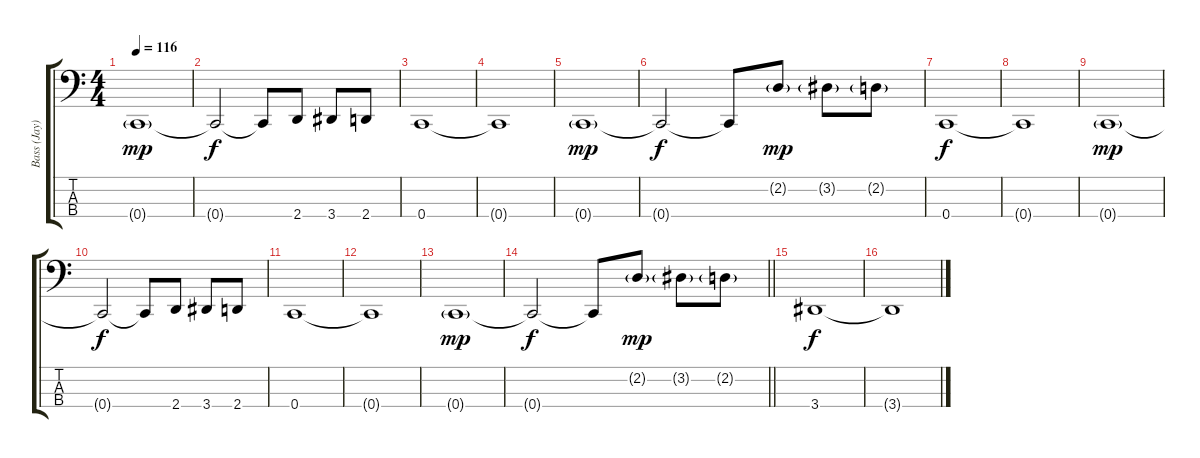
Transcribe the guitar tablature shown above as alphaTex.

\track ("Bass (Jay)" "Bass (Jay)") {instrument electricbasspick}
\staff {score tabs}
\tuning (F2 C2 G1 C1) {hide}
\ts (4 4)
\tempo 116
\clef f4
\ks c
0.4{g}.1{dy mp} |
0.4{t}.2{dy f} 0.4{t}.8 2.4.8 3.4.8 2.4.8 |
0.4.1 |
0.4{t}.1 |
0.4{g}.1{dy mp} |
0.4{t}.2{dy f} 0.4{t}.8 2.2{g}.8{dy mp} 3.2{g}.8 2.2{g}.8 |
0.4.1{dy f} |
0.4{t}.1 |
0.4{g}.1{dy mp} |
0.4{t}.2{dy f} 0.4{t}.8 2.4.8 3.4.8 2.4.8 |
0.4.1 |
0.4{t}.1 |
0.4{g}.1{dy mp} |
\barLineRight lightlight
0.4{t}.2{dy f} 0.4{t}.8 2.2{g}.8{dy mp} 3.2{g}.8 2.2{g}.8 |
3.4.1{dy f} |
3.4{t}.1
